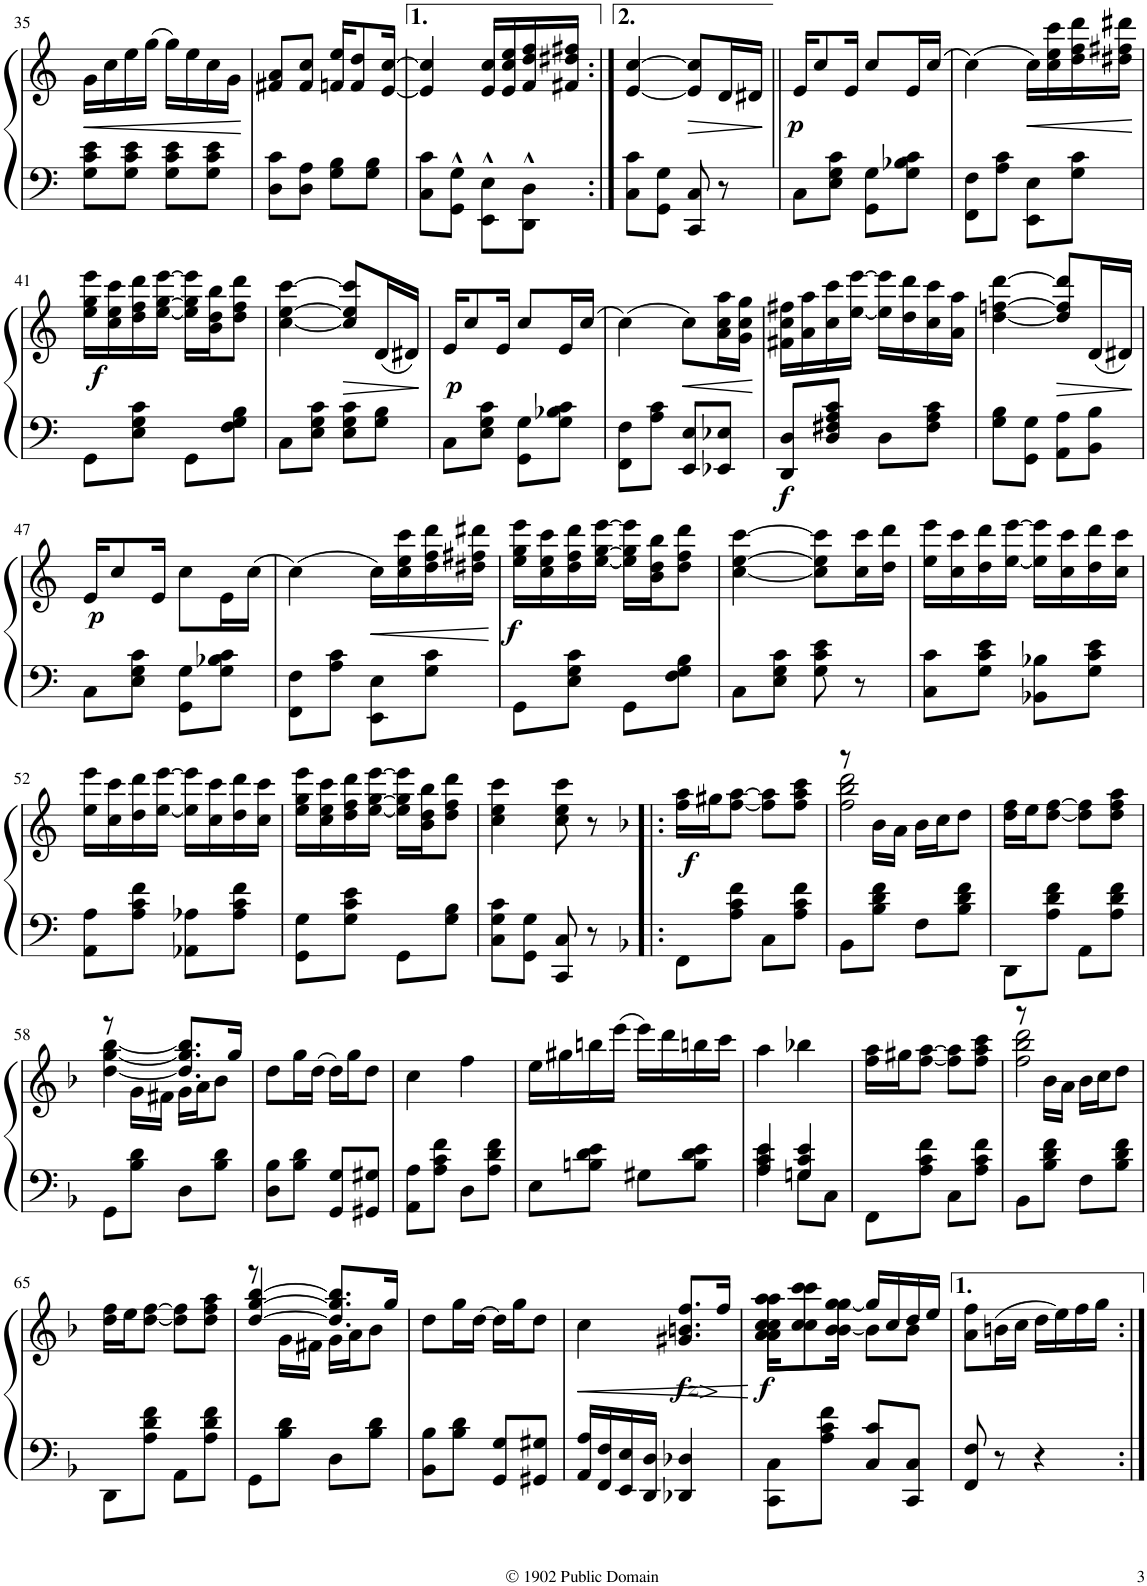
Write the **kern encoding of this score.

**kern	**kern	**dynam
*part1	*part1	*part1
*staff2	*staff1	*staff1/2
*I"Piano	*	*
*I'Pno.	*	*
!!LO:PB:g=z
*clefF4	*clefG2	*
*k[]	*k[]	*
*M2/4	*M2/4	*
=35	=35	=35
!	!	!LO:HP:b
8G\ 8c\ 8e\L	16g\LL	<
.	16cc\	.
8G\ 8c\ 8e\J	16ee\	.
.	(16gg\JJ	.
8G\ 8c\ 8e\L	16gg\LL)	.
.	16ee\	.
8G\ 8c\ 8e\J	16cc\	.
.	16g\JJ	.
.	.	[
=36	=36	=36
8D\ 8c\L	8f#X/ 8a/L	.
8D\ 8A\J	8f#/ 8cc/J	.
8G\ 8B\L	16fn/ 16ee/KL	.
.	8f/ 8dd/	.
8G\ 8B\J	.	.
.	[16e/ [16cc/Jk	.
=37	=37	=37
8C\ 8c\L	4e/] 4cc/]	.
8GG\^^ 8G\^^J	.	.
8EE\^^ 8E\^^L	16e/ 16cc/LL	.
.	16e/ 16cc/ 16ee/	.
8DD\^^ 8D\^^J	16f/ 16dd/ 16ff/	.
.	16f#X/ 16dd#X/ 16ff#X/JJ	.
=38:|!	=38:|!	=38:|!
8C\ 8c\L	[4e/ [4cc/	.
8GG\ 8G\J	.	.
!	!	!LO:HP:b
8CC/ 8C/	8e/] 8cc/]L	>
8r	16d/L	.
.	16d#X/JJ	.
.	.	]
=39||	=39||	=39||
!	!	!LO:DY:b
8C\L	16e/KL	p
.	8cc/	.
8E\ 8G\ 8c\J	.	.
.	16e/Jk	.
8GG\ 8G\L	8cc/L	.
8G\ 8B-X\ 8c\J	16e/L	.
.	(16cc/JJ	.
=40	=40	=40
8FF\ 8F\L	(4cc\)	.
8A\ 8c\J	.	.
!	!	!LO:HP:b
8EE\ 8E\L	16cc\LL)	<
.	16cc\ 16ee\ 16ccc\	.
8G\ 8c\J	16dd\ 16ff\ 16ddd\	.
.	16dd#X\ 16ff#X\ 16ddd#X\JJ	.
.	.	[
!!LO:LB:g=z
=41	=41	=41
!	!	!LO:DY:b
8GG\L	16ee\ 16gg\ 16eee\LL	f
.	16cc\ 16ee\ 16ccc\	.
8E\ 8G\ 8c\J	16dd\ 16ff\ 16ddd\	.
.	[16ee\ [16gg\ [16eee\JJ	.
8GG\L	16ee\] 16gg\] 16eee\]LL	.
.	16b\ 16dd\ 16bb\J	.
8F\ 8G\ 8B\J	8dd\ 8ff\ 8ddd\J	.
=42	=42	=42
8C\L	[4cc\ [4ee\ [4ccc\	.
8E\ 8G\ 8c\J	.	.
!	!	!LO:HP:b
8E\ 8G\ 8c\L	8cc/] 8ee/] 8ccc/]L	>
8G\ 8B\J	(16d/L	.
.	16d#X/JJ)	.
.	.	]
=43	=43	=43
!	!	!LO:DY:b
8C\L	16e/KL	p
.	8cc/	.
8E\ 8G\ 8c\J	.	.
.	16e/Jk	.
8GG\ 8G\L	8cc/L	.
8G\ 8B-X\ 8c\J	16e/L	.
.	(16cc/JJ	.
=44	=44	=44
8FF\ 8F\L	(4cc\)	.
8A\ 8c\J	.	.
!	!	!LO:HP:b
8EE/ 8E/L	8cc\L)	<
8EE-X/ 8E-X/J	16a\ 16cc\ 16aa\L	.
.	16g\ 16cc\ 16gg\JJ	.
.	.	[
=45	=45	=45
!	!	!LO:DY:b=2
8DD/ 8D/L	16f#X\ 16cc\ 16ff#X\LL	f
.	16a\ 16aa\	.
8D/ 8F#X/ 8A/ 8c/J	16cc\ 16ccc\	.
.	[16ee\ [16eee\JJ	.
8D\L	16ee\] 16eee\]LL	.
.	16dd\ 16ddd\	.
8F#\ 8A\ 8c\J	16cc\ 16ccc\	.
.	16a\ 16aa\JJ	.
=46	=46	=46
8G\ 8B\L	[4dd\ [4ffn\ [4ddd\	.
8GG\ 8G\J	.	.
!	!	!LO:HP:b
8AA\ 8A\L	8dd/] 8ff/] 8ddd/]L	>
8BB\ 8B\J	(16d/L	.
.	16d#X/JJ)	.
.	.	]
!!LO:LB:g=z
=47	=47	=47
!	!	!LO:DY:b
8C\L	16e/KL	p
.	8cc/	.
8E\ 8G\ 8c\J	.	.
.	16e/Jk	.
8GG\ 8G\L	8cc\L	.
8G\ 8B-X\ 8c\J	16e\L	.
.	(16cc\JJ	.
=48	=48	=48
8FF\ 8F\L	(4cc\)	.
8A\ 8c\J	.	.
!	!	!LO:HP:b
8EE\ 8E\L	16cc\LL)	<
.	16cc\ 16ee\ 16ccc\	.
8G\ 8c\J	16dd\ 16ff\ 16ddd\	.
.	16dd#X\ 16ff#X\ 16ddd#X\JJ	.
.	.	[
=49	=49	=49
!	!	!LO:DY:b
8GG\L	16ee\ 16gg\ 16eee\LL	f
.	16cc\ 16ee\ 16ccc\	.
8E\ 8G\ 8c\J	16dd\ 16ff\ 16ddd\	.
.	[16ee\ [16gg\ [16eee\JJ	.
8GG\L	16ee\] 16gg\] 16eee\]LL	.
.	16b\ 16dd\ 16bb\J	.
8F\ 8G\ 8B\J	8dd\ 8ff\ 8ddd\J	.
=50	=50	=50
8C\L	[4cc\ [4ee\ [4ccc\	.
8E\ 8G\ 8c\J	.	.
8G\ 8c\ 8e\	8cc\] 8ee\] 8ccc\]L	.
8r	16cc\ 16ccc\L	.
.	16dd\ 16ddd\JJ	.
=51	=51	=51
8C\ 8c\L	16ee\ 16eee\LL	.
.	16cc\ 16ccc\	.
8G\ 8c\ 8e\J	16dd\ 16ddd\	.
.	[16ee\ [16eee\JJ	.
8BB-X\ 8B-X\L	16ee\] 16eee\]LL	.
.	16cc\ 16ccc\	.
8G\ 8c\ 8e\J	16dd\ 16ddd\	.
.	16cc\ 16ccc\JJ	.
!!LO:LB:g=z
=52	=52	=52
8AA\ 8A\L	16ee\ 16eee\LL	.
.	16cc\ 16ccc\	.
8A\ 8c\ 8f\J	16dd\ 16ddd\	.
.	[16ee\ [16eee\JJ	.
8AA-X\ 8A-X\L	16ee\] 16eee\]LL	.
.	16cc\ 16ccc\	.
8A-\ 8c\ 8f\J	16dd\ 16ddd\	.
.	16cc\ 16ccc\JJ	.
=53	=53	=53
8GG\ 8G\L	16ee\ 16gg\ 16eee\LL	.
.	16cc\ 16ee\ 16ccc\	.
8G\ 8c\ 8e\J	16dd\ 16ff\ 16ddd\	.
.	[16ee\ [16gg\ [16eee\JJ	.
8GG\L	16ee\] 16gg\] 16eee\]LL	.
.	16b\ 16dd\ 16bb\J	.
8G\ 8B\J	8dd\ 8ff\ 8ddd\J	.
=54	=54	=54
8C\ 8G\ 8c\L	4cc\ 4ee\ 4ccc\	.
8GG\ 8G\J	.	.
8CC/ 8C/	8cc\ 8ee\ 8ccc\	.
8r	8r	.
=55!|:	=55!|:	=55!|:
*k[b-]	*k[b-]	*
!	!	!LO:DY:b
8FF\L	16ff\ 16aa\LL	f
.	16gg#X\J	.
8A\ 8c\ 8f\J	[8ff\ [8aa\J	.
8C\L	8ff\] 8aa\]L	.
8A\ 8c\ 8f\J	8ff\ 8aa\ 8ccc\J	.
=56	=56	=56
*	*^	*
8BB-\L	8r	2ff\ 2bb-\ 2ddd\	.
8B-\ 8d\ 8f\J	16b-\LL	.	.
.	16a\JJ	.	.
8F\L	16b-\LL	.	.
.	16cc\J	.	.
8B-\ 8d\ 8f\J	8dd\J	.	.
*	*v	*v	*
=57	=57	=57
8DD\L	16dd\ 16ff\LL	.
.	16ee\J	.
8A\ 8d\ 8f\J	[8dd\ [8ff\J	.
8AA\L	8dd\] 8ff\]L	.
8A\ 8d\ 8f\J	8dd\ 8ff\ 8aa\J	.
!!LO:LB:g=z
=58	=58	=58
*	*^	*
8GG\L	8r	[4dd\ [4gg\ [4bb-\	.
8B-\ 8d\J	16g\LL	.	.
.	16f#X\JJ	.	.
8D\L	16g\LL	8.dd/] 8.gg/] 8.bb-/]L	.
.	16a\J	.	.
8B-\ 8d\J	8b-\J	.	.
.	.	16gg/Jk	.
*	*v	*v	*
=59	=59	=59
8D\ 8B-\L	8dd\L	.
8B-\ 8d\J	16gg\L	.
.	(16dd\JJ	.
8GG/ 8G/L	16dd\LL)	.
.	16gg\J	.
8GG#X/ 8G#X/J	8dd\J	.
=60	=60	=60
8AA\ 8A\L	4cc\	.
8A\ 8c\ 8f\J	.	.
8D\L	4ff\	.
8A\ 8d\ 8f\J	.	.
=61	=61	=61
8E\L	16ee\LL	.
.	16gg#X\	.
8Bn\ 8d\ 8e\J	16bbn\	.
.	(16eee\JJ	.
8G#X\L	16eee\LL)	.
.	16ddd\	.
8B\ 8d\ 8e\J	16bbn\	.
.	16ccc\JJ	.
=62	=62	=62
*^	*	*
4A/ 4c/ 4e/	4A\ 4c\ 4e\	4aa\	.
8G\L	4Gn/ 4c/ 4e/	4bb-X\	.
8C\J	.	.	.
*v	*v	*	*
=63	=63	=63
8FF\L	16ff\ 16aa\LL	.
.	16gg#X\J	.
8A\ 8c\ 8f\J	[8ff\ [8aa\J	.
8C\L	8ff\] 8aa\]L	.
8A\ 8c\ 8f\J	8ff\ 8aa\ 8ccc\J	.
=64	=64	=64
*	*^	*
8BB-\L	8r	2ff\ 2bb-\ 2ddd\	.
8B-\ 8d\ 8f\J	16b-\LL	.	.
.	16a\JJ	.	.
8F\L	16b-\LL	.	.
.	16cc\J	.	.
8B-\ 8d\ 8f\J	8dd\J	.	.
*	*v	*v	*
!!LO:LB:g=z
=65	=65	=65
8DD\L	16dd\ 16ff\LL	.
.	16ee\J	.
8A\ 8d\ 8f\J	[8dd\ [8ff\J	.
8AA\L	8dd\] 8ff\]L	.
8A\ 8d\ 8f\J	8dd\ 8ff\ 8aa\J	.
=66	=66	=66
*	*^	*
8GG\L	8r	[4dd/ [4gg/ [4bb-/	.
8B-\ 8d\J	16g\LL	.	.
.	16f#X\JJ	.	.
8D\L	16g\LL	8.dd/] 8.gg/] 8.bb-/]L	.
.	16a\J	.	.
8B-\ 8d\J	8b-\J	.	.
.	.	16gg/Jk	.
*	*v	*v	*
=67	=67	=67
8BB-\ 8B-\L	8dd\L	.
8B-\ 8d\J	16gg\L	.
.	[16dd\JJ	.
8GG/ 8G/L	16dd\LL]	.
.	16gg\J	.
8GG#X/ 8G#X/J	8dd\J	.
=68	=68	=68
!	!	!LO:HP:b
16AA/ 16A/LL	4cc\	<
16FF/ 16F/	.	.
16EE/ 16E/	.	.
16DD/ 16D/JJ	.	.
!	!	!LO:HP:b
!	!	!LO:DY:n=1:b
4DD-X/ 4D-X/	8.g#X/ 8.bn/ 8.ff/L	> fz
.	16ff/Jk	.
.	.	[ ]
=69	=69	=69
*	*^	*
!	!	!	!LO:DY:b
8CC\ 8C\L	16a\ 16cc\ 16aa\KL	16a\ 16cc\ 16aa\KL	f
.	8cc\ 8ccc\	8cc\ 8ccc\	.
8A\ 8c\ 8f\J	.	.	.
.	[16b-\ [16gg\Jk	16b-\ 16gg\Jk	.
8C/ 8c/L	8b-\L]	16gg/LL]	.
.	.	16cc/	.
8CC/ 8C/J	8b-\J	16dd/	.
.	.	16ee/JJ	.
*	*v	*v	*
=70	=70	=70
8FF/ 8F/	8a\ 8ff\L	.
8r	(16bn\L	.
.	16cc\JJ	.
4r	16dd\LL	.
.	16ee\)	.
.	16ff\	.
.	16gg\JJ	.
=:|!	=:|!	=:|!
*-	*-	*-
